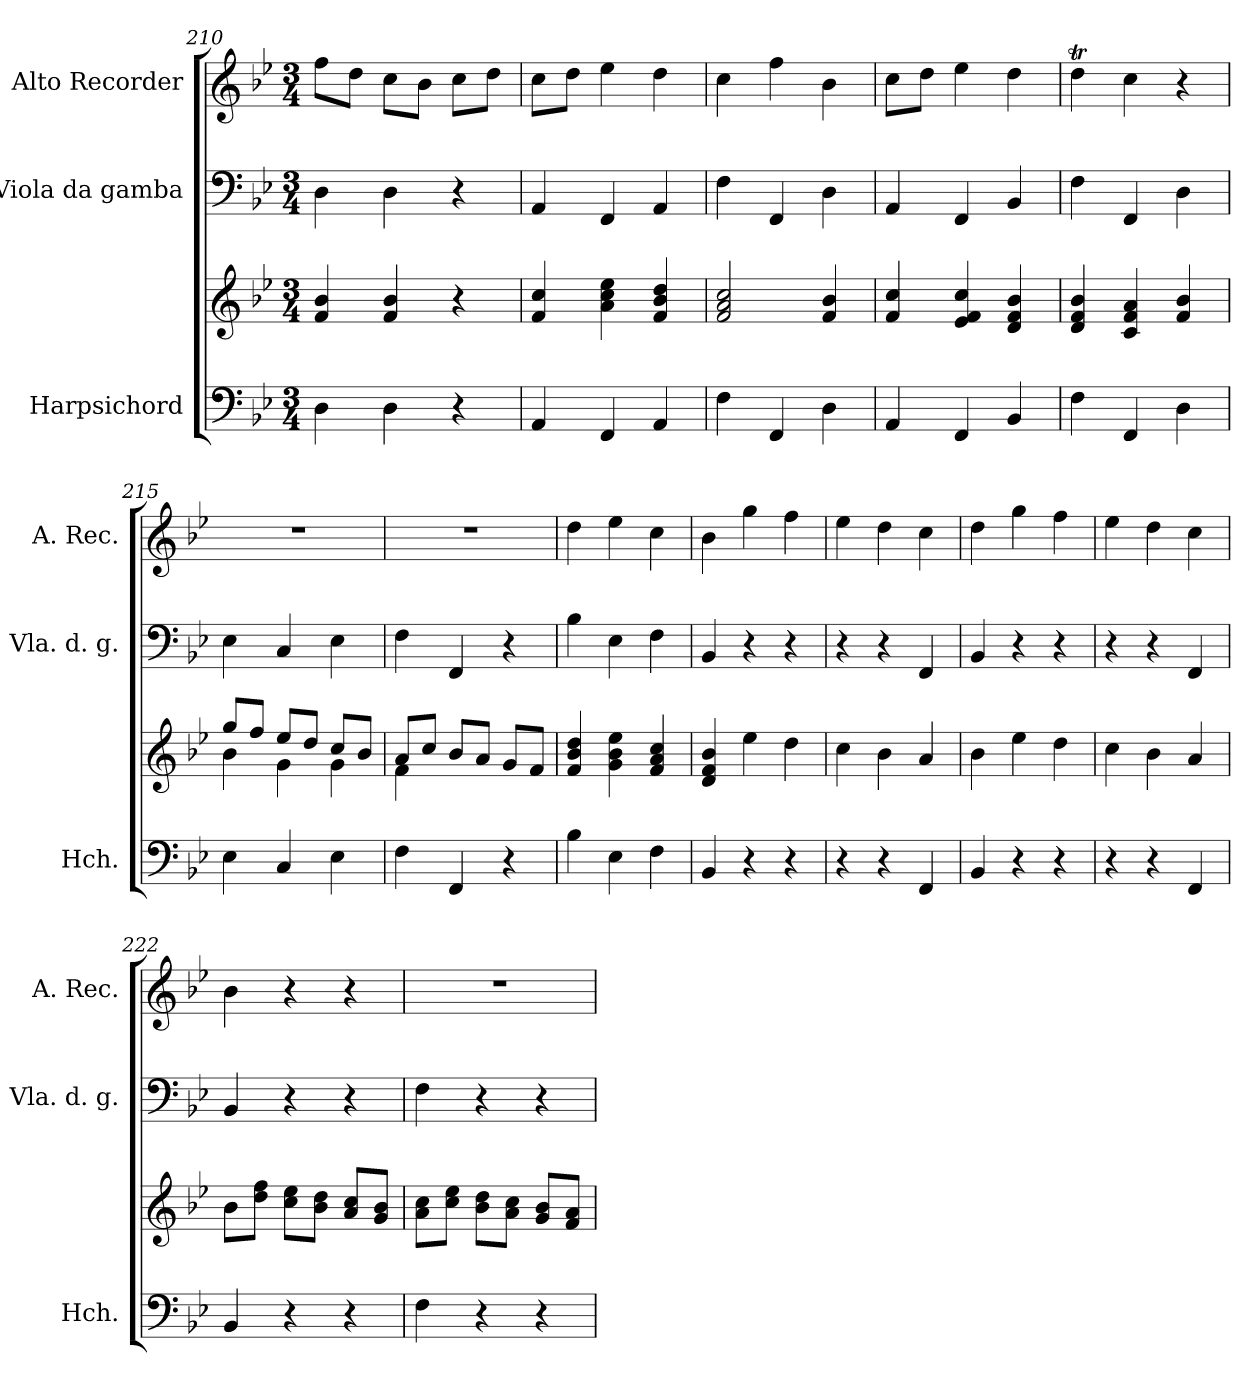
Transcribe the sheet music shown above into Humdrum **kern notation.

**kern	**kern	**kern	**kern
*part3	*part3	*part2	*part1
*staff4	*staff3	*staff2	*staff1
*I"Harpsichord	*	*I"Viola da gamba	*I"Alto Recorder
*I'Hch.	*	*I'Vla. d. g.	*I'A. Rec.
*clefF4	*clefG2	*clefF4	*clefG2
*k[b-e-]	*k[b-e-]	*k[b-e-]	*k[b-e-]
*B-:	*B-:	*B-:	*B-:
*M3/4	*M3/4	*M3/4	*M3/4
=210	=210	=210	=210
4D\	4f/ 4b-/	4D\	8ff\L
.	.	.	8dd\J
4D\	4f/ 4b-/	4D\	8cc\L
.	.	.	8b-\J
4r	4r	4r	8cc\L
.	.	.	8dd\J
=211	=211	=211	=211
4AA/	4f/ 4cc/	4AA/	8cc\L
.	.	.	8dd\J
4FF/	4a\ 4cc\ 4ee-\	4FF/	4ee-\
4AA/	4f/ 4b-/ 4dd/	4AA/	4dd\
=212	=212	=212	=212
4F\	2f/ 2a/ 2cc/	4F\	4cc\
4FF/	.	4FF/	4ff\
4D\	4f/ 4b-/	4D\	4b-\
=213	=213	=213	=213
4AA/	4f/ 4cc/	4AA/	8cc\L
.	.	.	8dd\J
4FF/	4e-/ 4f/ 4cc/	4FF/	4ee-\
4BB-/	4d/ 4f/ 4b-/	4BB-/	4dd\
!!LO:LB:g=z
=214	=214	=214	=214
4F\	4d/ 4f/ 4b-/	4F\	4ddt\
4FF/	4c/ 4f/ 4a/	4FF/	4cc\
4D\	4f/ 4b-/	4D\	4r
=215	=215	=215	=215
*	*^	*	*
4E-\	8gg/L	4b-\	4E-\	2.r
.	8ff/J	.	.	.
4C/	8ee-/L	4g\	4C/	.
.	8dd/J	.	.	.
4E-\	8cc/L	4g\	4E-\	.
.	8b-/J	.	.	.
=216	=216	=216	=216	=216
4F\	8a/L	4f\	4F\	2.r
.	8cc/J	.	.	.
4FF/	8b-/L	2ryy	4FF/	.
.	8a/J	.	.	.
4r	8g/L	.	4r	.
.	8f/J	.	.	.
*	*v	*v	*	*
=217	=217	=217	=217
4B-\	4f/ 4b-/ 4dd/	4B-\	4dd\
4E-\	4g\ 4b-\ 4ee-\	4E-\	4ee-\
4F\	4f/ 4a/ 4cc/	4F\	4cc\
=218	=218	=218	=218
4BB-/	4d/ 4f/ 4b-/	4BB-/	4b-\
4r	4ee-\	4r	4gg\
4r	4dd\	4r	4ff\
=219	=219	=219	=219
4r	4cc\	4r	4ee-\
4r	4b-\	4r	4dd\
4FF/	4a/	4FF/	4cc\
=220	=220	=220	=220
4BB-/	4b-\	4BB-/	4dd\
4r	4ee-\	4r	4gg\
4r	4dd\	4r	4ff\
=221	=221	=221	=221
4r	4cc\	4r	4ee-\
4r	4b-\	4r	4dd\
4FF/	4a/	4FF/	4cc\
=222	=222	=222	=222
4BB-/	8b-\L	4BB-/	4b-\
.	8dd\ 8ff\J	.	.
4r	8cc\ 8ee-\L	4r	4r
.	8b-\ 8dd\J	.	.
4r	8a/ 8cc/L	4r	4r
.	8g/ 8b-/J	.	.
=223	=223	=223	=223
4F\	8a\ 8cc\L	4F\	2.r
.	8cc\ 8ee-\J	.	.
4r	8b-\ 8dd\L	4r	.
.	8a\ 8cc\J	.	.
4r	8g/ 8b-/L	4r	.
.	8f/ 8a/J	.	.
=	=	=	=
*-	*-	*-	*-
